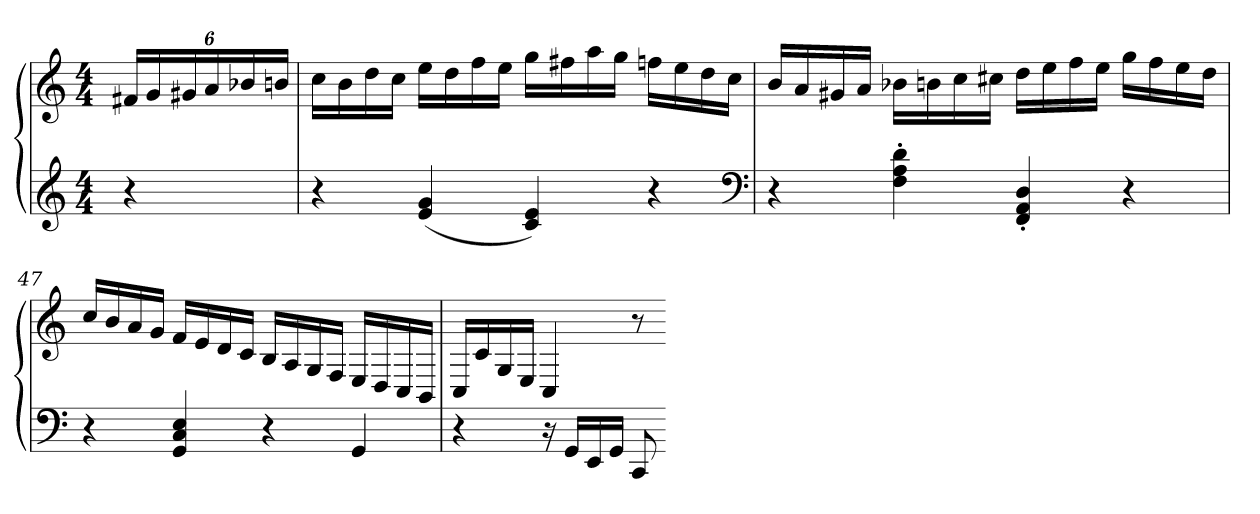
**kern	**kern
*part1	*part1
*staff2	*staff1
*clefG2	*clefG2
*k[]	*k[]
*C:	*C:
*M4/4	*M4/4
=	=
4r	24f#XLL
.	24g
.	24g#X
.	24a
.	24b-X
.	24bnJJ
=45	=45
4r	16ccLL
.	16b
.	16dd
.	16ccJJ
(4e 4g	16eeLL
.	16dd
.	16ff
.	16eeJJ
4c 4e)	16ggLL
.	16ff#X
.	16aa
.	16ggJJ
4r	16ffnLL
.	16ee
.	16dd
.	16ccJJ
*clefF4	*
=46	=46
4r	16bLL
.	16a
.	16g#X
.	16aJJ
4F' 4A' 4d'	16b-XLL
.	16bn
.	16cc
.	16cc#XJJ
4FF' 4AA' 4D'	16ddLL
.	16ee
.	16ff
.	16eeJJ
4r	16ggLL
.	16ff
.	16ee
.	16ddJJ
=47	=47
4r	16ccLL
.	16b
.	16a
.	16gJJ
4GG 4C 4E	16fLL
.	16e
.	16d
.	16cJJ
4r	16BLL
.	16A
.	16G
.	16FJJ
4GG	16ELL
.	16D
.	16C
.	16BBJJ
=48	=48
4r	16CLL
.	16c
.	16G
.	16EJJ
16r	4C
16GGLL	.
16EE	.
16GGJJ	.
8CC	8r
=-	=-
*-	*-
